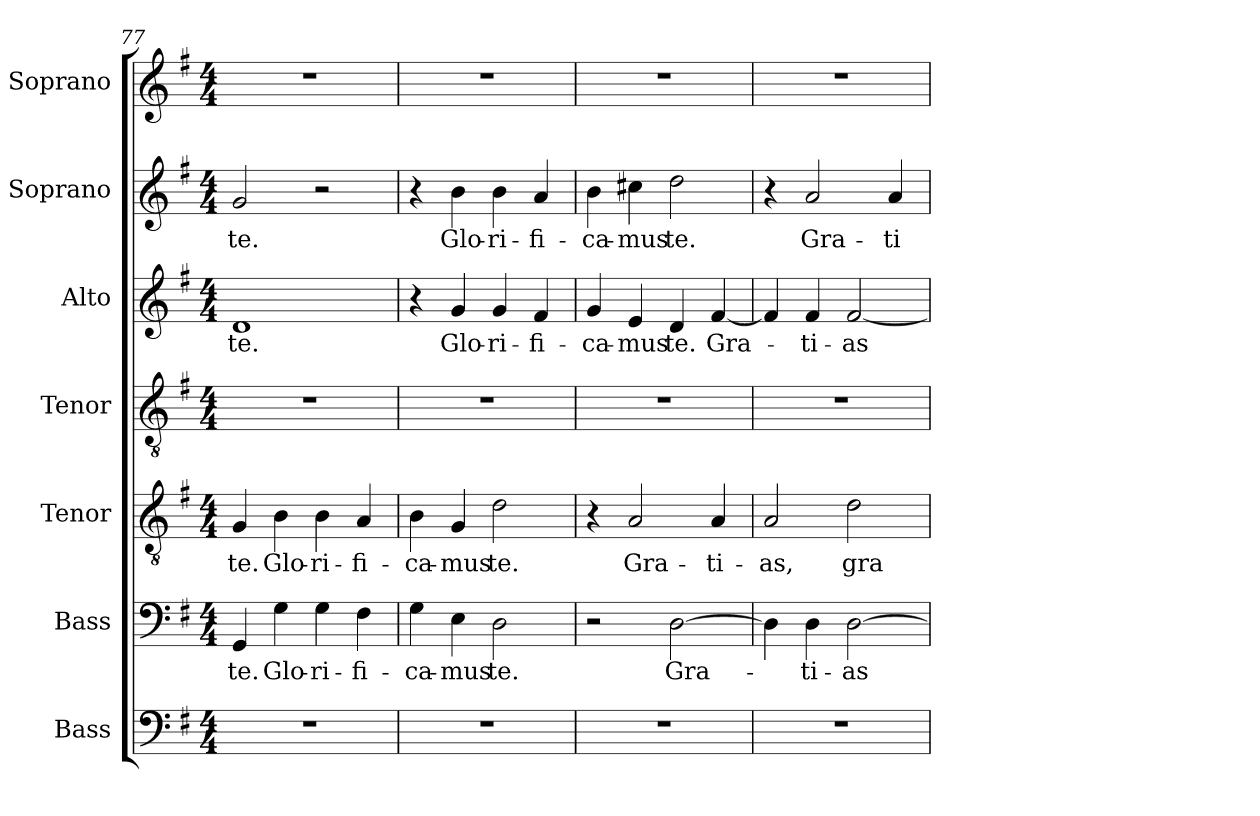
**kern	**kern	**text	**kern	**text	**kern	**kern	**text	**kern	**text	**kern
*part7	*part6	*part6	*part5	*part5	*part4	*part3	*part3	*part2	*part2	*part1
*staff7	*staff6	*staff6	*staff5	*staff5	*staff4	*staff3	*staff3	*staff2	*staff2	*staff1
*I"Bass	*I"Bass	*	*I"Tenor	*	*I"Tenor	*I"Alto	*	*I"Soprano	*	*I"Soprano
*I'B.	*I'B.	*	*I'T.	*	*I'T.	*I'A.	*	*I'S.	*	*I'S.
!!LO:PB:g=z
*clefF4	*clefF4	*	*clefGv2	*	*clefGv2	*clefG2	*	*clefG2	*	*clefG2
*	*	*	*ITrd7c12	*	*ITrd7c12	*	*	*	*	*
*k[f#]	*k[f#]	*	*k[f#]	*	*k[f#]	*k[f#]	*	*k[f#]	*	*k[f#]
*G:	*G:	*	*G:	*	*G:	*G:	*	*G:	*	*G:
*M4/4	*M4/4	*	*M4/4	*	*M4/4	*M4/4	*	*M4/4	*	*M4/4
=77	=77	=77	=77	=77	=77	=77	=77	=77	=77	=77
!	!	!LO:LY:b:color=#000000	!	!	!	!	!	!	!	!
!	!	!	!	!LO:LY:b:color=#000000	!	!	!	!	!	!
!	!	!	!	!	!	!	!LO:LY:b:color=#000000	!	!	!
!	!	!	!	!	!	!	!	!	!LO:LY:b:color=#000000	!
1r	4GGi/	te.	4GGi/	te.	1r	1di	te.	2gi/	te.	1r
!	!	!LO:LY:b:color=#000000	!	!	!	!	!	!	!	!
!	!	!	!	!LO:LY:b:color=#000000	!	!	!	!	!	!
.	4Gi\	Glo-	4BBi\	Glo-	.	.	.	.	.	.
!	!	!LO:LY:b:color=#000000	!	!	!	!	!	!	!	!
!	!	!	!	!LO:LY:b:color=#000000	!	!	!	!	!	!
.	4Gi\	-ri-	4BBi\	-ri-	.	.	.	2r	.	.
!	!	!LO:LY:b:color=#000000	!	!	!	!	!	!	!	!
!	!	!	!	!LO:LY:b:color=#000000	!	!	!	!	!	!
.	4F#i\	-fi-	4AAi/	-fi-	.	.	.	.	.	.
=78	=78	=78	=78	=78	=78	=78	=78	=78	=78	=78
!	!	!LO:LY:b:color=#000000	!	!	!	!	!	!	!	!
!	!	!	!	!LO:LY:b:color=#000000	!	!	!	!	!	!
1r	4Gi\	-ca-	4BBi\	-ca-	1r	4r	.	4r	.	1r
!	!	!LO:LY:b:color=#000000	!	!	!	!	!	!	!	!
!	!	!	!	!LO:LY:b:color=#000000	!	!	!	!	!	!
!	!	!	!	!	!	!	!LO:LY:b:color=#000000	!	!	!
!	!	!	!	!	!	!	!	!	!LO:LY:b:color=#000000	!
.	4Ei\	-mus	4GGi/	-mus	.	4gi/	Glo-	4bi\	Glo-	.
!	!	!LO:LY:b:color=#000000	!	!	!	!	!	!	!	!
!	!	!	!	!LO:LY:b:color=#000000	!	!	!	!	!	!
!	!	!	!	!	!	!	!LO:LY:b:color=#000000	!	!	!
!	!	!	!	!	!	!	!	!	!LO:LY:b:color=#000000	!
.	2Di\	te.	2Di\	te.	.	4gi/	-ri-	4bi\	-ri-	.
!	!	!	!	!	!	!	!LO:LY:b:color=#000000	!	!	!
!	!	!	!	!	!	!	!	!	!LO:LY:b:color=#000000	!
.	.	.	.	.	.	4f#i/	-fi-	4ai/	-fi-	.
=79	=79	=79	=79	=79	=79	=79	=79	=79	=79	=79
!	!	!	!	!	!	!	!LO:LY:b:color=#000000	!	!	!
!	!	!	!	!	!	!	!	!	!LO:LY:b:color=#000000	!
1r	2r	.	4r	.	1r	4gi/	-ca-	4bi\	-ca-	1r
!	!	!	!	!LO:LY:b:color=#000000	!	!	!	!	!	!
!	!	!	!	!	!	!	!LO:LY:b:color=#000000	!	!	!
!	!	!	!	!	!	!	!	!	!LO:LY:b:color=#000000	!
.	.	.	2AAi/	Gra-	.	4ei/	-mus	4cc#Xi\	-mus	.
!	!	!LO:LY:b:color=#000000	!	!	!	!	!	!	!	!
!	!	!	!	!	!	!	!LO:LY:b:color=#000000	!	!	!
!	!	!	!	!	!	!	!	!	!LO:LY:b:color=#000000	!
.	[2Di\	Gra-	.	.	.	4di/	te.	2ddi\	te.	.
!	!	!	!	!LO:LY:b:color=#000000	!	!	!	!	!	!
!	!	!	!	!	!	!	!LO:LY:b:color=#000000	!	!	!
.	.	.	4AAi/	-ti-	.	[4f#i/	Gra-	.	.	.
=80	=80	=80	=80	=80	=80	=80	=80	=80	=80	=80
!	!	!	!	!LO:LY:b:color=#000000	!	!	!	!	!	!
1r	4Di\]	.	2AAi/	-as,	1r	4f#i/]	.	4r	.	1r
!	!	!LO:LY:b:color=#000000	!	!	!	!	!	!	!	!
!	!	!	!	!	!	!	!LO:LY:b:color=#000000	!	!	!
!	!	!	!	!	!	!	!	!	!LO:LY:b:color=#000000	!
.	4Di\	-ti-	.	.	.	4f#i/	-ti-	2ai/	Gra-	.
!	!	!LO:LY:b:color=#000000	!	!	!	!	!	!	!	!
!	!	!	!	!LO:LY:b:color=#000000	!	!	!	!	!	!
!	!	!	!	!	!	!	!LO:LY:b:color=#000000	!	!	!
.	[2Di\	-as	2Di\	gra-	.	[2f#i/	-as	.	.	.
!	!	!	!	!	!	!	!	!	!LO:LY:b:color=#000000	!
.	.	.	.	.	.	.	.	4ai/	-ti-	.
=	=	=	=	=	=	=	=	=	=	=
*-	*-	*-	*-	*-	*-	*-	*-	*-	*-	*-
